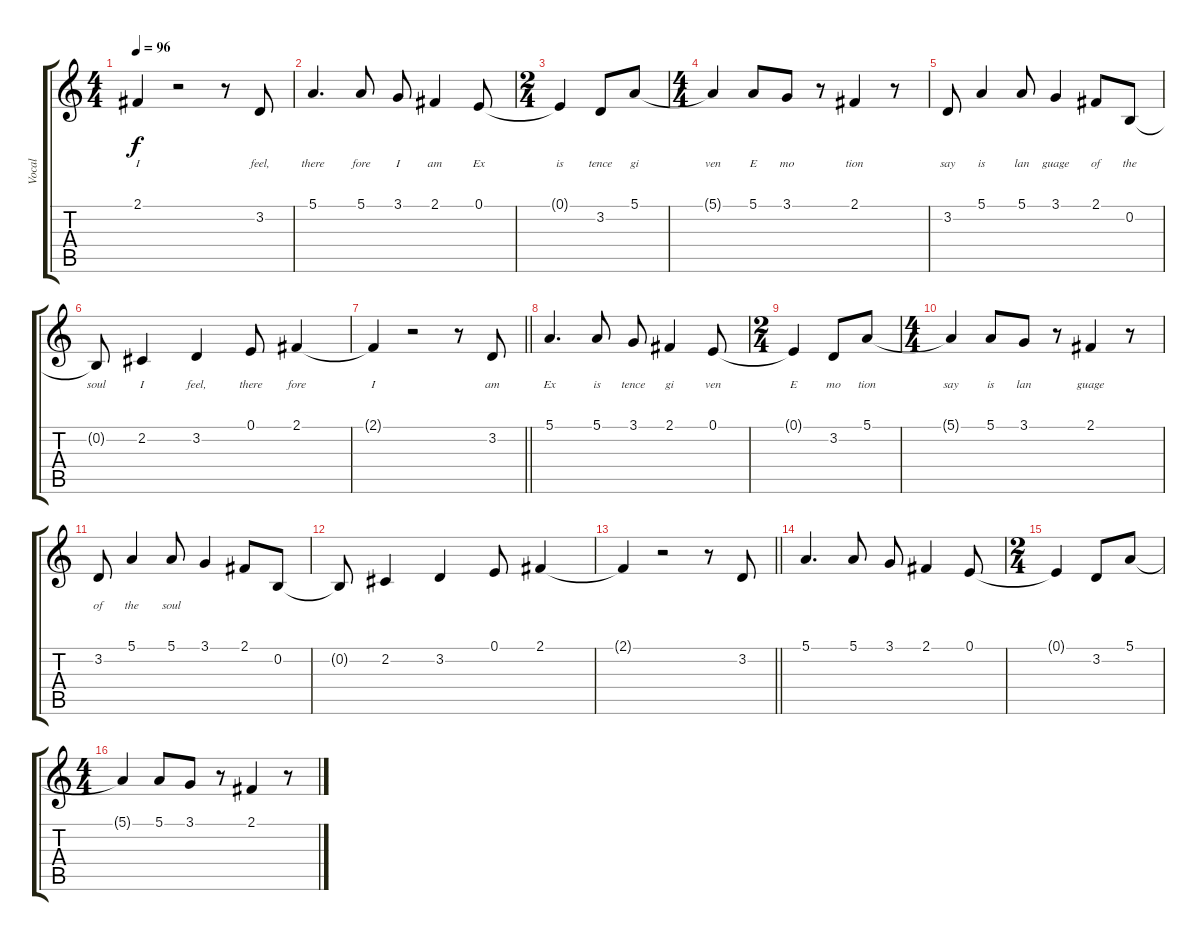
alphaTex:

\track ("Vocal" "Vocal") {instrument acousticgrandpiano}
\staff {score tabs}
\tuning (E4 B3 G3 D3 A2 E2) {hide}
\ts (4 4)
\tempo 96
\clef g2
\ks c
2.1{t}.4{lyrics (0 "I") lyrics (1 "") lyrics (2 "") lyrics (3 "") lyrics (4 "") dy f} r.2 r.8 3.2.8{lyrics (0 "feel,") lyrics (1 "") lyrics (2 "") lyrics (3 "") lyrics (4 "")} |
5.1.4{d lyrics (0 "there") lyrics (1 "") lyrics (2 "") lyrics (3 "") lyrics (4 "")} 5.1.8{lyrics (0 "fore") lyrics (1 "") lyrics (2 "") lyrics (3 "") lyrics (4 "")} 3.1.8{lyrics (0 "I") lyrics (1 "") lyrics (2 "") lyrics (3 "") lyrics (4 "")} 2.1.4{lyrics (0 "am") lyrics (1 "") lyrics (2 "") lyrics (3 "") lyrics (4 "")} 0.1.8{lyrics (0 "Ex") lyrics (1 "") lyrics (2 "") lyrics (3 "") lyrics (4 "")} |
\ts (2 4)
0.1{t}.4{lyrics (0 "is") lyrics (1 "") lyrics (2 "") lyrics (3 "") lyrics (4 "")} 3.2.8{lyrics (0 "tence") lyrics (1 "") lyrics (2 "") lyrics (3 "") lyrics (4 "")} 5.1.8{lyrics (0 "gi") lyrics (1 "") lyrics (2 "") lyrics (3 "") lyrics (4 "")} |
\ts (4 4)
5.1{t}.4{lyrics (0 "ven") lyrics (1 "") lyrics (2 "") lyrics (3 "") lyrics (4 "")} 5.1.8{lyrics (0 "E") lyrics (1 "") lyrics (2 "") lyrics (3 "") lyrics (4 "")} 3.1.8{lyrics (0 "mo") lyrics (1 "") lyrics (2 "") lyrics (3 "") lyrics (4 "")} r.8 2.1.4{lyrics (0 "tion") lyrics (1 "") lyrics (2 "") lyrics (3 "") lyrics (4 "")} r.8 |
3.2.8{lyrics (0 "say") lyrics (1 "") lyrics (2 "") lyrics (3 "") lyrics (4 "")} 5.1.4{lyrics (0 "is") lyrics (1 "") lyrics (2 "") lyrics (3 "") lyrics (4 "")} 5.1.8{lyrics (0 "lan") lyrics (1 "") lyrics (2 "") lyrics (3 "") lyrics (4 "")} 3.1.4{lyrics (0 "guage") lyrics (1 "") lyrics (2 "") lyrics (3 "") lyrics (4 "")} 2.1.8{lyrics (0 "of") lyrics (1 "") lyrics (2 "") lyrics (3 "") lyrics (4 "")} 0.2.8{lyrics (0 "the") lyrics (1 "") lyrics (2 "") lyrics (3 "") lyrics (4 "")} |
0.2{t}.8{lyrics (0 "soul") lyrics (1 "") lyrics (2 "") lyrics (3 "") lyrics (4 "")} 2.2.4{lyrics (0 "I") lyrics (1 "") lyrics (2 "") lyrics (3 "") lyrics (4 "")} 3.2.4{lyrics (0 "feel,") lyrics (1 "") lyrics (2 "") lyrics (3 "") lyrics (4 "")} 0.1.8{lyrics (0 "there") lyrics (1 "") lyrics (2 "") lyrics (3 "") lyrics (4 "")} 2.1.4{lyrics (0 "fore") lyrics (1 "") lyrics (2 "") lyrics (3 "") lyrics (4 "")} |
\barLineRight lightlight
2.1{t}.4{lyrics (0 "I") lyrics (1 "") lyrics (2 "") lyrics (3 "") lyrics (4 "")} r.2 r.8 3.2.8{lyrics (0 "am") lyrics (1 "") lyrics (2 "") lyrics (3 "") lyrics (4 "")} |
5.1.4{d lyrics (0 "Ex") lyrics (1 "") lyrics (2 "") lyrics (3 "") lyrics (4 "")} 5.1.8{lyrics (0 "is") lyrics (1 "") lyrics (2 "") lyrics (3 "") lyrics (4 "")} 3.1.8{lyrics (0 "tence") lyrics (1 "") lyrics (2 "") lyrics (3 "") lyrics (4 "")} 2.1.4{lyrics (0 "gi") lyrics (1 "") lyrics (2 "") lyrics (3 "") lyrics (4 "")} 0.1.8{lyrics (0 "ven") lyrics (1 "") lyrics (2 "") lyrics (3 "") lyrics (4 "")} |
\ts (2 4)
0.1{t}.4{lyrics (0 "E") lyrics (1 "") lyrics (2 "") lyrics (3 "") lyrics (4 "")} 3.2.8{lyrics (0 "mo") lyrics (1 "") lyrics (2 "") lyrics (3 "") lyrics (4 "")} 5.1.8{lyrics (0 "tion") lyrics (1 "") lyrics (2 "") lyrics (3 "") lyrics (4 "")} |
\ts (4 4)
5.1{t}.4{lyrics (0 "say") lyrics (1 "") lyrics (2 "") lyrics (3 "") lyrics (4 "")} 5.1.8{lyrics (0 "is") lyrics (1 "") lyrics (2 "") lyrics (3 "") lyrics (4 "")} 3.1.8{lyrics (0 "lan") lyrics (1 "") lyrics (2 "") lyrics (3 "") lyrics (4 "")} r.8 2.1.4{lyrics (0 "guage") lyrics (1 "") lyrics (2 "") lyrics (3 "") lyrics (4 "")} r.8 |
3.2.8{lyrics (0 "of") lyrics (1 "") lyrics (2 "") lyrics (3 "") lyrics (4 "")} 5.1.4{lyrics (0 "the") lyrics (1 "") lyrics (2 "") lyrics (3 "") lyrics (4 "")} 5.1.8{lyrics (0 "soul") lyrics (1 "") lyrics (2 "") lyrics (3 "") lyrics (4 "")} 3.1.4 2.1.8 0.2.8 |
0.2{t}.8 2.2.4 3.2.4 0.1.8 2.1.4 |
\barLineRight lightlight
2.1{t}.4 r.2 r.8 3.2.8 |
5.1.4{d} 5.1.8 3.1.8 2.1.4 0.1.8 |
\ts (2 4)
0.1{t}.4 3.2.8 5.1.8 |
\ts (4 4)
5.1{t}.4 5.1.8 3.1.8 r.8 2.1.4 r.8
